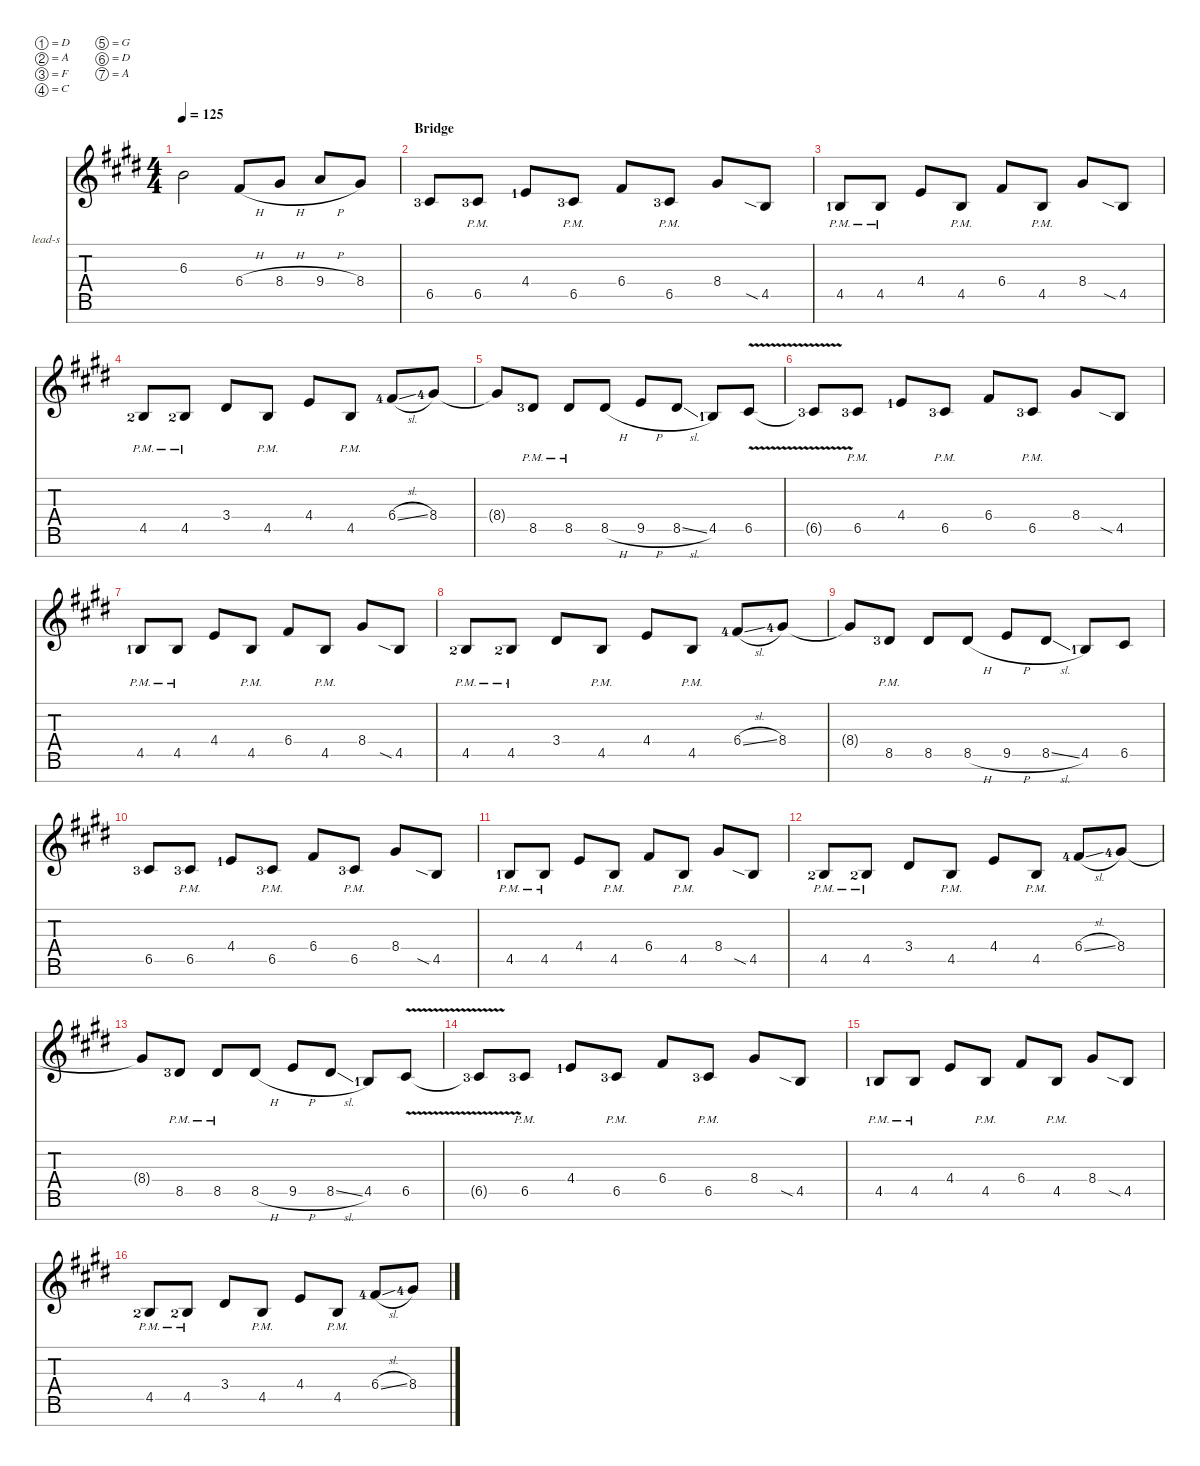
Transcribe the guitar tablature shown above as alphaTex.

\defaultSystemsLayout 4
\hideDynamics
\bracketExtendMode nobrackets
\firstSystemTrackNameOrientation horizontal
\otherSystemsTrackNameOrientation horizontal
\track ("lead" "lead-s") {defaultSystemsLayout 4 solo instrument overdrivenguitar}
\staff {score tabs}
\tuning (D4 A3 F3 C3 G2 D2 A1)
\ts (4 4)
\scale
0.942042
\tempo 125
\accidentals auto
\clef g2
\ottava regular
\simile none
\scale
1.22693
\ks c#minor
6.3{t acc forcenatural}.2{dy mf beam Down} 6.4{h acc #}.8{beam Up} 8.4{h acc #}.8{beam Up} 9.4{h acc forcenatural}.8{beam Up} 8.4{acc #}.8{beam Up} |
\section ("" "Bridge")
\scale
1.21366
\scale
0.924358 6.5{lf 4 acc #}.8{beam Up} 6.5{pm lf 4 acc #}.8{beam Up} 4.4{lf 2 acc forcenatural}.8{beam Up} 6.5{pm lf 4 acc #}.8{beam Up} 6.4{acc #}.8{beam Up} 6.5{pm lf 4 acc #}.8{beam Up} 8.4{acc #}.8{beam Up} 4.5{sia acc forcenatural}.8{beam Up} |
\scale
0.928779
\scale
0.924358 4.5{pm lf 2 acc forcenatural}.8{beam Up} 4.5{pm acc forcenatural}.8{beam Up} 4.4{acc forcenatural}.8{beam Up} 4.5{pm acc forcenatural}.8{beam Up} 6.4{acc #}.8{beam Up} 4.5{pm acc forcenatural}.8{beam Up} 8.4{acc #}.8{beam Up} 4.5{sia acc forcenatural}.8{beam Up} |
\scale
0.928779
\scale
0.924358 4.5{pm lf 3 acc forcenatural}.8{beam Up} 4.5{pm lf 3 acc forcenatural}.8{beam Up} 3.4{acc #}.8{beam Up} 4.5{pm acc forcenatural}.8{beam Up} 4.4{acc forcenatural}.8{beam Up} 4.5{pm acc forcenatural}.8{beam Up} 6.4{sl lf 5 acc #}.8{beam Up} 8.4{lf 5 acc #}.8{beam Up} |
\scale
0.928779
\scale
1.21366 8.4{t acc #}.8{beam Up} 8.5{pm lf 4 acc #}.8{beam Up} 8.5{pm acc #}.8{beam Up} 8.5{h acc #}.8{beam Up} 9.5{h acc forcenatural}.8{beam Up} 8.5{sl acc #}.8{beam Up} 4.5{lf 2 acc forcenatural}.8{beam Up} 6.5{v acc #}.8{beam Up} |
\scale
1.21366
\scale
0.928779 6.5{t lf 4 acc #}.8{beam Up} 6.5{pm lf 4 acc #}.8{beam Up} 4.4{lf 2 acc forcenatural}.8{beam Up} 6.5{pm lf 4 acc #}.8{beam Up} 6.4{acc #}.8{beam Up} 6.5{pm lf 4 acc #}.8{beam Up} 8.4{acc #}.8{beam Up} 4.5{sia acc forcenatural}.8{beam Up} |
\scale
0.928779
\scale
0.928779 4.5{pm lf 2 acc forcenatural}.8{beam Up} 4.5{pm acc forcenatural}.8{beam Up} 4.4{acc forcenatural}.8{beam Up} 4.5{pm acc forcenatural}.8{beam Up} 6.4{acc #}.8{beam Up} 4.5{pm acc forcenatural}.8{beam Up} 8.4{acc #}.8{beam Up} 4.5{sia acc forcenatural}.8{beam Up} |
\scale
0.928779
\scale
0.928779 4.5{pm lf 3 acc forcenatural}.8{beam Up} 4.5{pm lf 3 acc forcenatural}.8{beam Up} 3.4{acc #}.8{beam Up} 4.5{pm acc forcenatural}.8{beam Up} 4.4{acc forcenatural}.8{beam Up} 4.5{pm acc forcenatural}.8{beam Up} 6.4{sl lf 5 acc #}.8{beam Up} 8.4{lf 5 acc #}.8{beam Up} |
\scale
0.928779
\scale
1.21366 8.4{t acc #}.8{beam Up} 8.5{pm lf 4 acc #}.8{beam Up} 8.5{acc #}.8{beam Up} 8.5{h acc #}.8{beam Up} 9.5{h acc forcenatural}.8{beam Up} 8.5{sl acc #}.8{beam Up} 4.5{lf 2 acc forcenatural}.8{beam Up} 6.5{acc #}.8{beam Up} |
\scale
1.21366
\scale
0.928779 6.5{lf 4 acc #}.8{beam Up} 6.5{pm lf 4 acc #}.8{beam Up} 4.4{lf 2 acc forcenatural}.8{beam Up} 6.5{pm lf 4 acc #}.8{beam Up} 6.4{acc #}.8{beam Up} 6.5{pm lf 4 acc #}.8{beam Up} 8.4{acc #}.8{beam Up} 4.5{sia acc forcenatural}.8{beam Up} |
\scale
0.928779
\scale
0.928779 4.5{pm lf 2 acc forcenatural}.8{beam Up} 4.5{pm acc forcenatural}.8{beam Up} 4.4{acc forcenatural}.8{beam Up} 4.5{pm acc forcenatural}.8{beam Up} 6.4{acc #}.8{beam Up} 4.5{pm acc forcenatural}.8{beam Up} 8.4{acc #}.8{beam Up} 4.5{sia acc forcenatural}.8{beam Up} |
\scale
0.928779
\scale
0.928779 4.5{pm lf 3 acc forcenatural}.8{beam Up} 4.5{pm lf 3 acc forcenatural}.8{beam Up} 3.4{acc #}.8{beam Up} 4.5{pm acc forcenatural}.8{beam Up} 4.4{acc forcenatural}.8{beam Up} 4.5{pm acc forcenatural}.8{beam Up} 6.4{sl lf 5 acc #}.8{beam Up} 8.4{lf 5 acc #}.8{beam Up} |
\scale
0.928779
\scale
1.21366 8.4{t acc #}.8{beam Up} 8.5{pm lf 4 acc #}.8{beam Up} 8.5{pm acc #}.8{beam Up} 8.5{h acc #}.8{beam Up} 9.5{h acc forcenatural}.8{beam Up} 8.5{sl acc #}.8{beam Up} 4.5{lf 2 acc forcenatural}.8{beam Up} 6.5{v acc #}.8{beam Up} |
\scale
1.21366
\scale
0.928779 6.5{t lf 4 acc #}.8{beam Up} 6.5{pm lf 4 acc #}.8{beam Up} 4.4{lf 2 acc forcenatural}.8{beam Up} 6.5{pm lf 4 acc #}.8{beam Up} 6.4{acc #}.8{beam Up} 6.5{pm lf 4 acc #}.8{beam Up} 8.4{acc #}.8{beam Up} 4.5{sia acc forcenatural}.8{beam Up} |
\scale
0.928779
\scale
0.928779 4.5{pm lf 2 acc forcenatural}.8{beam Up} 4.5{pm acc forcenatural}.8{beam Up} 4.4{acc forcenatural}.8{beam Up} 4.5{pm acc forcenatural}.8{beam Up} 6.4{acc #}.8{beam Up} 4.5{pm acc forcenatural}.8{beam Up} 8.4{acc #}.8{beam Up} 4.5{sia acc forcenatural}.8{beam Up} |
\scale
0.928779
\scale
0.928779 4.5{pm lf 3 acc forcenatural}.8{beam Up} 4.5{pm lf 3 acc forcenatural}.8{beam Up} 3.4{acc #}.8{beam Up} 4.5{pm acc forcenatural}.8{beam Up} 4.4{acc forcenatural}.8{beam Up} 4.5{pm acc forcenatural}.8{beam Up} 6.4{sl lf 5 acc #}.8{beam Up} 8.4{lf 5 acc #}.8{beam Up}
